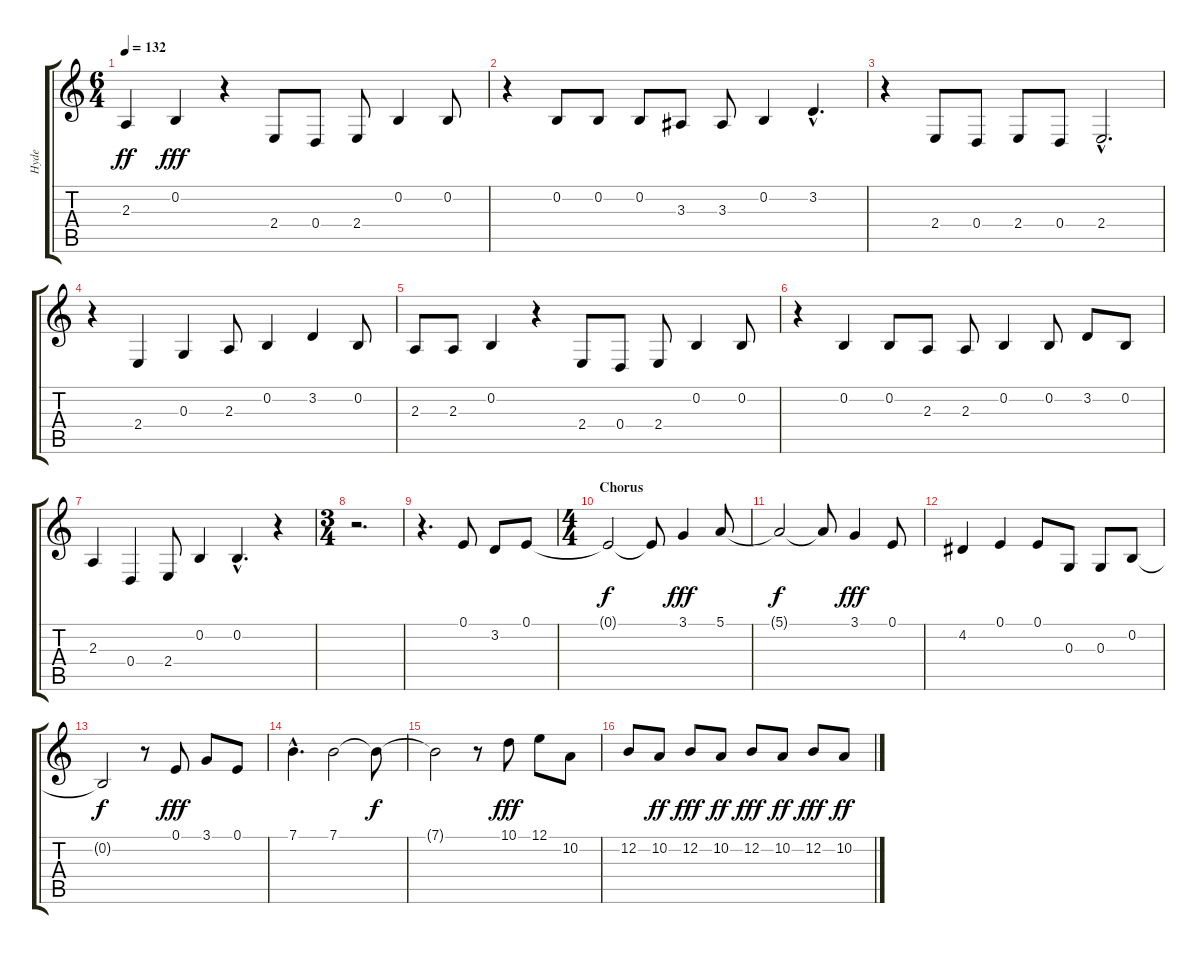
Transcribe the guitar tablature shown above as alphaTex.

\track ("Hyde" "Hyde") {instrument altosax}
\staff {score tabs}
\tuning (E4 B3 G3 D3 A2 E2) {hide}
\ts (6 4)
\tempo 132
\clef g2
\ks c
2.3.4{dy ff} 0.2.4{dy fff} r.4 2.4.8 0.4.8 2.4.8 0.2.4 0.2.8 |
r.4 0.2.8 0.2.8 0.2.8 3.3.8 3.3.8 0.2.4 3.2{hac}.4{d} |
r.4 2.4.8 0.4.8 2.4.8 0.4.8 2.4{hac}.2{d} |
r.4 2.4.4 0.3.4 2.3.8 0.2.4 3.2.4 0.2.8 |
2.3.8 2.3.8 0.2.4 r.4 2.4.8 0.4.8 2.4.8 0.2.4 0.2.8 |
r.4 0.2.4 0.2.8 2.3.8 2.3.8 0.2.4 0.2.8 3.2.8 0.2.8 |
2.3.4 0.4.4 2.4.8 0.2.4 0.2{hac}.4{d} r.4 |
\ts (3 4)
r.2{d} |
r.4{d} 0.1.8 3.2.8 0.1.8 |
\ts (4 4)
\section ("" "Chorus")
0.1{t}.2{dy f} 0.1{t}.8 3.1.4{dy fff} 5.1.8 |
5.1{t}.2{dy f} 5.1{t}.8 3.1.4{dy fff} 0.1.8 |
4.2.4 0.1.4 0.1.8 0.3.8 0.3.8 0.2.8 |
0.2{t}.2{dy f} r.8 0.1.8{dy fff} 3.1.8 0.1.8 |
7.1{hac}.4{d} 7.1.2 7.1{t}.8{dy f} |
7.1{t}.2 r.8 10.1.8{dy fff} 12.1.8 10.2.8 |
12.2.8 10.2.8{dy ff} 12.2.8{dy fff} 10.2.8{dy ff} 12.2.8{dy fff} 10.2.8{dy ff} 12.2.8{dy fff} 10.2.8{dy ff}
